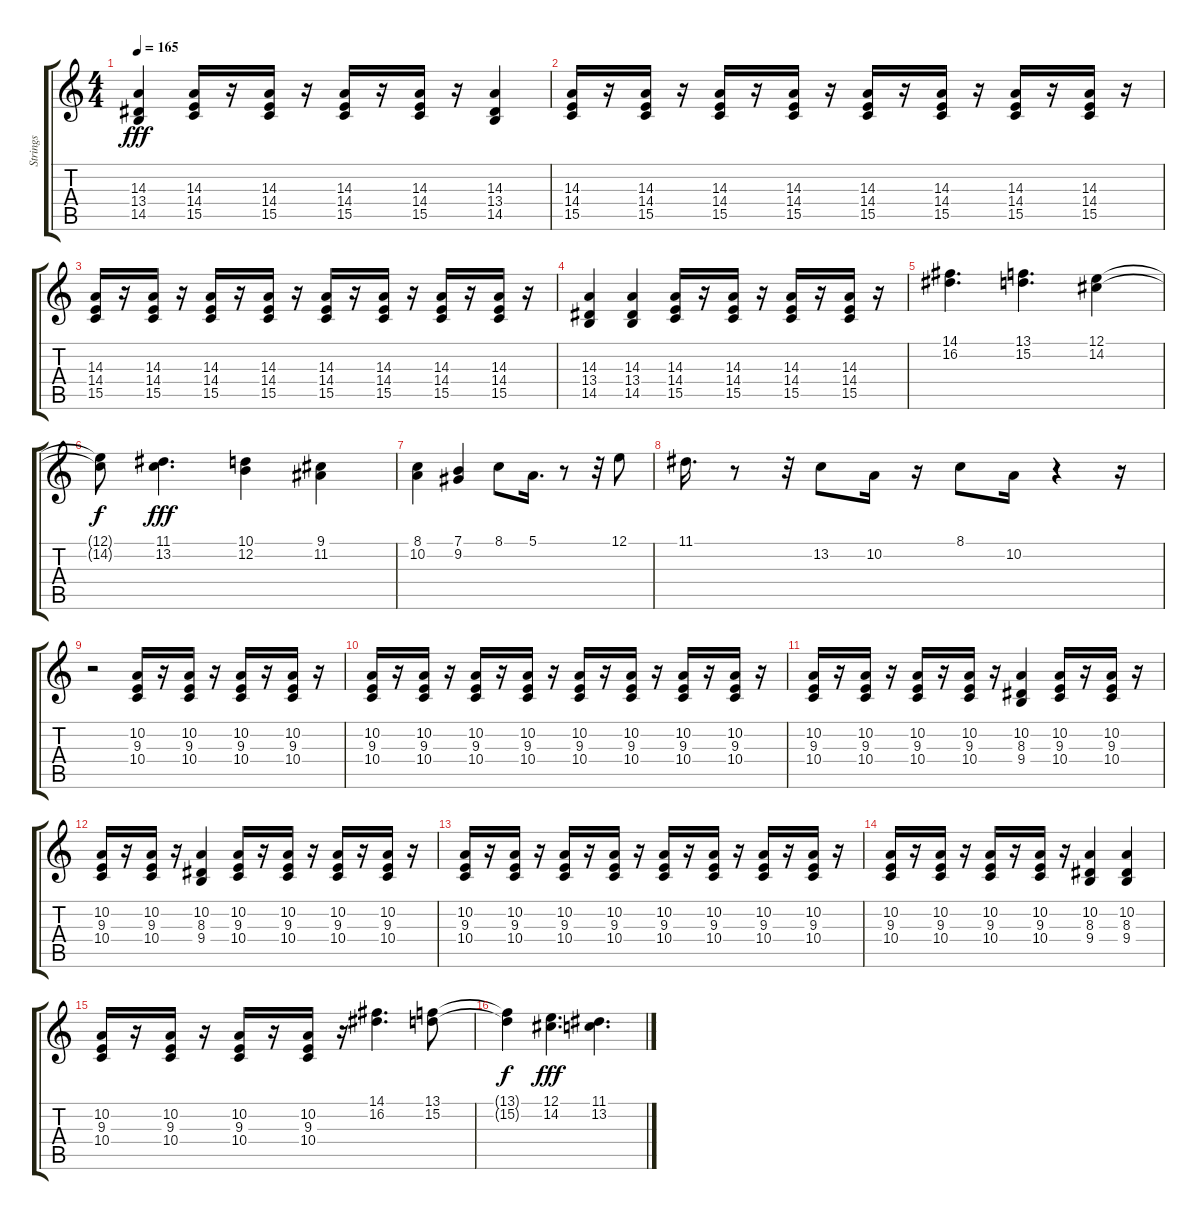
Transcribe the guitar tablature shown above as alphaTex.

\track ("Strings" "Strings") {instrument stringensemble1}
\staff {score tabs}
\tuning (E4 B3 G3 D3 A2 E2) {hide}
\ts (4 4)
\tempo 165
\clef g2
\ks c
(14.3 13.4 14.5).4{dy fff volume 16} (14.3 14.4 15.5).16{volume 12} r.16 (14.3 14.4 15.5).16 r.16 (14.3 14.4 15.5).16 r.16 (14.3 14.4 15.5).16 r.16 (14.3 13.4 14.5).4{volume 16} |
(14.3 14.4 15.5).16{volume 12} r.16 (14.3 14.4 15.5).16 r.16 (14.3 14.4 15.5).16 r.16 (14.3 14.4 15.5).16 r.16 (14.3 14.4 15.5).16 r.16 (14.3 14.4 15.5).16 r.16 (14.3 14.4 15.5).16 r.16 (14.3 14.4 15.5).16 r.16 |
(14.3 14.4 15.5).16 r.16 (14.3 14.4 15.5).16 r.16 (14.3 14.4 15.5).16 r.16 (14.3 14.4 15.5).16 r.16 (14.3 14.4 15.5).16 r.16 (14.3 14.4 15.5).16 r.16 (14.3 14.4 15.5).16 r.16 (14.3 14.4 15.5).16 r.16 |
(14.3 13.4 14.5).4{volume 16} (14.3 13.4 14.5).4 (14.3 14.4 15.5).16{volume 12} r.16 (14.3 14.4 15.5).16 r.16 (14.3 14.4 15.5).16 r.16 (14.3 14.4 15.5).16 r.16 |
(14.1 16.2).4{d volume 16} (13.1 15.2).4{d} (12.1 14.2).4 |
(12.1{t} 14.2{t}).8{dy f} (11.1 13.2).4{d dy fff} (10.1 12.2).4 (9.1 11.2).4 |
(8.1 10.2).4 (7.1 9.2).4 8.1.8 5.1.16{d} r.8 r.32 12.1.8 |
11.1.16{d} r.8 r.32 13.2.8 10.2.16 r.16 8.1.8 10.2.16 r.4 r.16 |
r.2 (10.2 9.3 10.4).16{volume 12} r.16 (10.2 9.3 10.4).16 r.16 (10.2 9.3 10.4).16 r.16 (10.2 9.3 10.4).16 r.16 |
(10.2 9.3 10.4).16 r.16 (10.2 9.3 10.4).16 r.16 (10.2 9.3 10.4).16 r.16 (10.2 9.3 10.4).16 r.16 (10.2 9.3 10.4).16 r.16 (10.2 9.3 10.4).16 r.16 (10.2 9.3 10.4).16 r.16 (10.2 9.3 10.4).16 r.16 |
(10.2 9.3 10.4).16 r.16 (10.2 9.3 10.4).16 r.16 (10.2 9.3 10.4).16 r.16 (10.2 9.3 10.4).16 r.16 (10.2 8.3 9.4).4{volume 16} (10.2 9.3 10.4).16{volume 12} r.16 (10.2 9.3 10.4).16 r.16 |
(10.2 9.3 10.4).16 r.16 (10.2 9.3 10.4).16 r.16 (10.2 8.3 9.4).4{volume 16} (10.2 9.3 10.4).16{volume 12} r.16 (10.2 9.3 10.4).16 r.16 (10.2 9.3 10.4).16 r.16 (10.2 9.3 10.4).16 r.16 |
(10.2 9.3 10.4).16 r.16 (10.2 9.3 10.4).16 r.16 (10.2 9.3 10.4).16 r.16 (10.2 9.3 10.4).16 r.16 (10.2 9.3 10.4).16 r.16 (10.2 9.3 10.4).16 r.16 (10.2 9.3 10.4).16 r.16 (10.2 9.3 10.4).16 r.16 |
(10.2 9.3 10.4).16 r.16 (10.2 9.3 10.4).16 r.16 (10.2 9.3 10.4).16 r.16 (10.2 9.3 10.4).16 r.16 (10.2 8.3 9.4).4{volume 16} (10.2 8.3 9.4).4 |
(10.2 9.3 10.4).16{volume 12} r.16 (10.2 9.3 10.4).16 r.16 (10.2 9.3 10.4).16 r.16 (10.2 9.3 10.4).16 r.16 (14.1 16.2).4{d volume 16} (13.1 15.2).8 |
(13.1{t} 15.2{t}).4{dy f} (12.1 14.2).4{d dy fff} (11.1 13.2).4{d}
